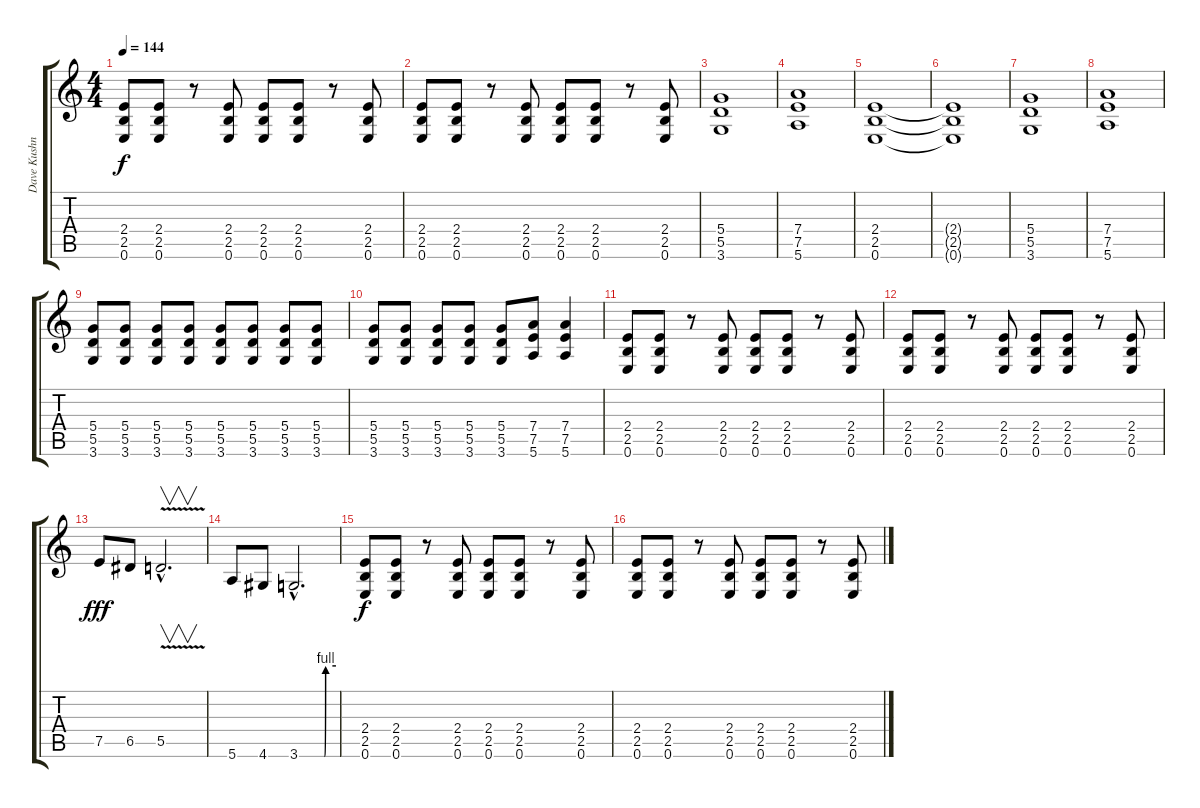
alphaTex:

\track ("Dave Kushner" "Dave Kushn") {instrument distortionguitar}
\staff {score tabs}
\tuning (E4 B3 G3 D3 A2 E2) {hide}
\ts (4 4)
\tempo 144
\clef g2
\ks c
(2.4 2.5 0.6).8{dy f volume 4} (2.4 2.5 0.6).8 r.8 (2.4 2.5 0.6).8 (2.4 2.5 0.6).8 (2.4 2.5 0.6).8 r.8 (2.4 2.5 0.6).8 |
(2.4 2.5 0.6).8 (2.4 2.5 0.6).8 r.8 (2.4 2.5 0.6).8 (2.4 2.5 0.6).8 (2.4 2.5 0.6).8 r.8 (2.4 2.5 0.6).8 |
(5.4 5.5 3.6).1{volume 7} |
(7.4 7.5 5.6).1 |
(2.4 2.5 0.6).1 |
(2.4{t} 2.5{t} 0.6{t}).1 |
(5.4 5.5 3.6).1 |
(7.4 7.5 5.6).1 |
(5.4 5.5 3.6).8 (5.4 5.5 3.6).8 (5.4 5.5 3.6).8 (5.4 5.5 3.6).8 (5.4 5.5 3.6).8 (5.4 5.5 3.6).8 (5.4 5.5 3.6).8 (5.4 5.5 3.6).8 |
(5.4 5.5 3.6).8 (5.4 5.5 3.6).8 (5.4 5.5 3.6).8 (5.4 5.5 3.6).8 (5.4 5.5 3.6).8 (7.4 7.5 5.6).8 (7.4 7.5 5.6).4 |
(2.4 2.5 0.6).8{volume 9} (2.4 2.5 0.6).8 r.8 (2.4 2.5 0.6).8 (2.4 2.5 0.6).8 (2.4 2.5 0.6).8 r.8 (2.4 2.5 0.6).8 |
(2.4 2.5 0.6).8 (2.4 2.5 0.6).8 r.8 (2.4 2.5 0.6).8 (2.4 2.5 0.6).8 (2.4 2.5 0.6).8 r.8 (2.4 2.5 0.6).8 |
7.5.8{dy fff} 6.5.8 5.5{v hac}.2{v d} |
5.6.8 4.6.8 3.6{be (custom 0 0 30 0 41 0 43 4 60 4) hac}.2{d} |
(2.4 2.5 0.6).8{dy f} (2.4 2.5 0.6).8 r.8 (2.4 2.5 0.6).8 (2.4 2.5 0.6).8 (2.4 2.5 0.6).8 r.8 (2.4 2.5 0.6).8 |
(2.4 2.5 0.6).8 (2.4 2.5 0.6).8 r.8 (2.4 2.5 0.6).8 (2.4 2.5 0.6).8 (2.4 2.5 0.6).8 r.8 (2.4 2.5 0.6).8
